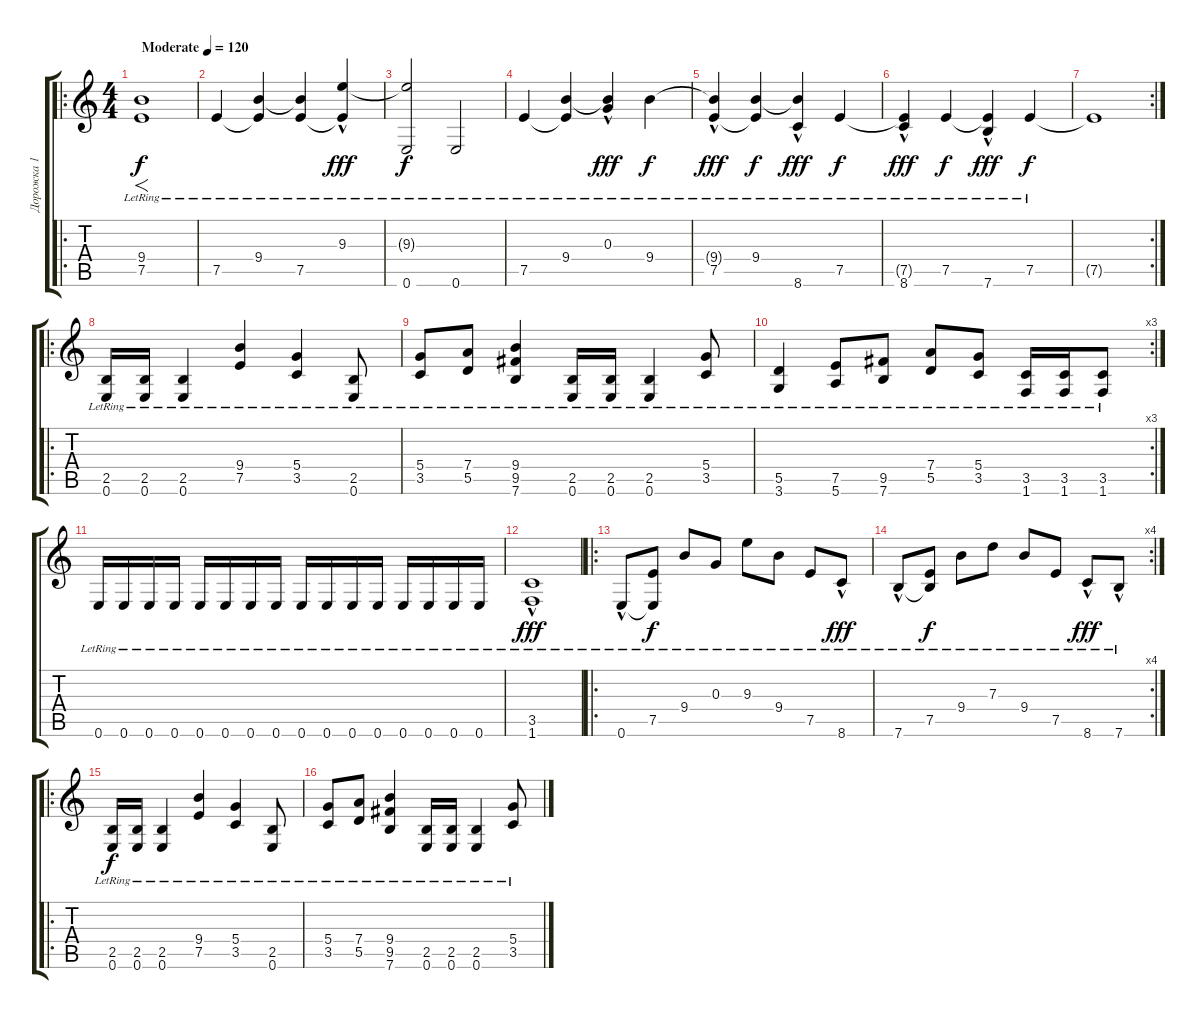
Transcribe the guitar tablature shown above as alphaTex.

\track ("Дорожка 1" "Дорожка 1") {instrument overdrivenguitar}
\staff {score tabs}
\tuning (E4 B3 G3 D3 A2 E2) {hide}
\ro
\ts (4 4)
\tempo (120 "Moderate")
\clef g2
\ks c
(9.4 7.5{lr}).1{f dy f instrument overdrivenguitar} |
7.5{lr}.4 (9.4{lr} 7.5{t}).4 (9.4{t} 7.5{lr}).4 (9.3{hac lr} 7.5{t}).4{dy fff} |
(9.3{t} 0.6{lr}).2{dy f} 0.6{lr}.2 |
7.5{lr}.4 (9.4{lr} 7.5{t}).4 (0.3{hac lr} 9.4{t}).4{dy fff} 9.4{lr}.4{dy f} |
(9.4{t} 7.5{hac lr}).4{dy fff} (9.4{lr} 7.5{t}).4{dy f} (9.4{t} 8.6{hac lr}).4{dy fff} 7.5{lr}.4{dy f} |
(7.5{t} 8.6{hac lr}).4{dy fff} 7.5{lr}.4{dy f} (7.5{t} 7.6{hac lr}).4{dy fff} 7.5{lr}.4{dy f} |
\rc 2
7.5{t}.1 |
\ro
(2.5{lr} 0.6{lr}).16 (2.5{lr} 0.6{lr}).16 (2.5{lr} 0.6{lr}).4 (9.4{lr} 7.5{lr}).4 (5.4{lr} 3.5{lr}).4 (2.5{lr} 0.6{lr}).8 |
(5.4{lr} 3.5{lr}).8 (7.4{lr} 5.5{lr}).8 (9.4{lr} 9.5{lr} 7.6{lr}).4 (2.5{lr} 0.6{lr}).16 (2.5{lr} 0.6{lr}).16 (2.5{lr} 0.6{lr}).4 (5.4{lr} 3.5{lr}).8 |
\rc 3
(5.5{lr} 3.6{lr}).4 (7.5{lr} 5.6{lr}).8 (9.5{lr} 7.6{lr}).8 (7.4{lr} 5.5{lr}).8 (5.4{lr} 3.5{lr}).8 (3.5{lr} 1.6{lr}).16 (3.5{lr} 1.6{lr}).16 (3.5{lr} 1.6{lr}).8 |
0.6{lr}.16 0.6{lr}.16 0.6{lr}.16 0.6{lr}.16 0.6{lr}.16 0.6{lr}.16 0.6{lr}.16 0.6{lr}.16 0.6{lr}.16 0.6{lr}.16 0.6{lr}.16 0.6{lr}.16 0.6{lr}.16 0.6{lr}.16 0.6{lr}.16 0.6{lr}.16 |
(3.5{hac lr} 1.6{hac lr}).1{dy fff} |
\ro
0.6{hac lr}.8 (7.5{lr} 0.6{t}).8{dy f} 9.4{lr}.8 0.3{lr}.8 9.3{lr}.8 9.4{lr}.8 7.5{lr}.8 8.6{hac lr}.8{dy fff} |
\rc 4
7.6{hac lr}.8 (7.5{lr} 7.6{t}).8{dy f} 9.4{lr}.8 7.3{lr}.8 9.4{lr}.8 7.5{lr}.8 8.6{hac lr}.8{dy fff} 7.6{hac lr}.8 |
\ro
(2.5{lr} 0.6{lr}).16{dy f} (2.5{lr} 0.6{lr}).16 (2.5{lr} 0.6{lr}).4 (9.4{lr} 7.5{lr}).4 (5.4{lr} 3.5{lr}).4 (2.5{lr} 0.6{lr}).8 |
(5.4{lr} 3.5{lr}).8 (7.4{lr} 5.5{lr}).8 (9.4{lr} 9.5{lr} 7.6{lr}).4 (2.5{lr} 0.6{lr}).16 (2.5{lr} 0.6{lr}).16 (2.5{lr} 0.6{lr}).4 (5.4{lr} 3.5{lr}).8
